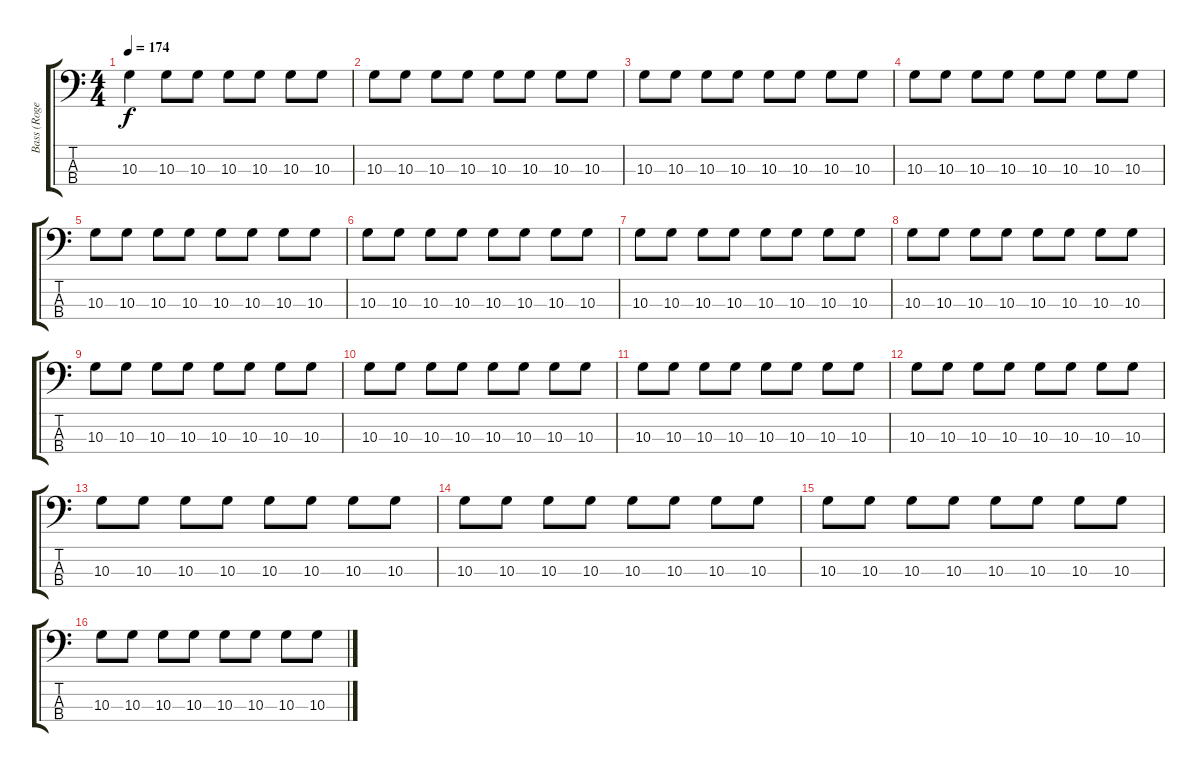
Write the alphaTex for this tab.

\track ("Bass (Roger Glover)" "Bass (Roge") {instrument electricbassfinger}
\staff {score tabs}
\tuning (G2 D2 A1 E1) {hide}
\ts (4 4)
\tempo 174
\clef f4
\ks c
10.3.4{dy f} 10.3.8 10.3.8 10.3.8 10.3.8 10.3.8 10.3.8 |
10.3.8 10.3.8 10.3.8 10.3.8 10.3.8 10.3.8 10.3.8 10.3.8 |
10.3.8 10.3.8 10.3.8 10.3.8 10.3.8 10.3.8 10.3.8 10.3.8 |
10.3.8 10.3.8 10.3.8 10.3.8 10.3.8 10.3.8 10.3.8 10.3.8 |
10.3.8 10.3.8 10.3.8 10.3.8 10.3.8 10.3.8 10.3.8 10.3.8 |
10.3.8 10.3.8 10.3.8 10.3.8 10.3.8 10.3.8 10.3.8 10.3.8 |
10.3.8 10.3.8 10.3.8 10.3.8 10.3.8 10.3.8 10.3.8 10.3.8 |
10.3.8 10.3.8 10.3.8 10.3.8 10.3.8 10.3.8 10.3.8 10.3.8 |
10.3.8 10.3.8 10.3.8 10.3.8 10.3.8 10.3.8 10.3.8 10.3.8 |
10.3.8 10.3.8 10.3.8 10.3.8 10.3.8 10.3.8 10.3.8 10.3.8 |
10.3.8 10.3.8 10.3.8 10.3.8 10.3.8 10.3.8 10.3.8 10.3.8 |
10.3.8 10.3.8 10.3.8 10.3.8 10.3.8 10.3.8 10.3.8 10.3.8 |
10.3.8 10.3.8 10.3.8 10.3.8 10.3.8 10.3.8 10.3.8 10.3.8 |
10.3.8 10.3.8 10.3.8 10.3.8 10.3.8 10.3.8 10.3.8 10.3.8 |
10.3.8 10.3.8 10.3.8 10.3.8 10.3.8 10.3.8 10.3.8 10.3.8 |
10.3.8 10.3.8 10.3.8 10.3.8 10.3.8 10.3.8 10.3.8 10.3.8
